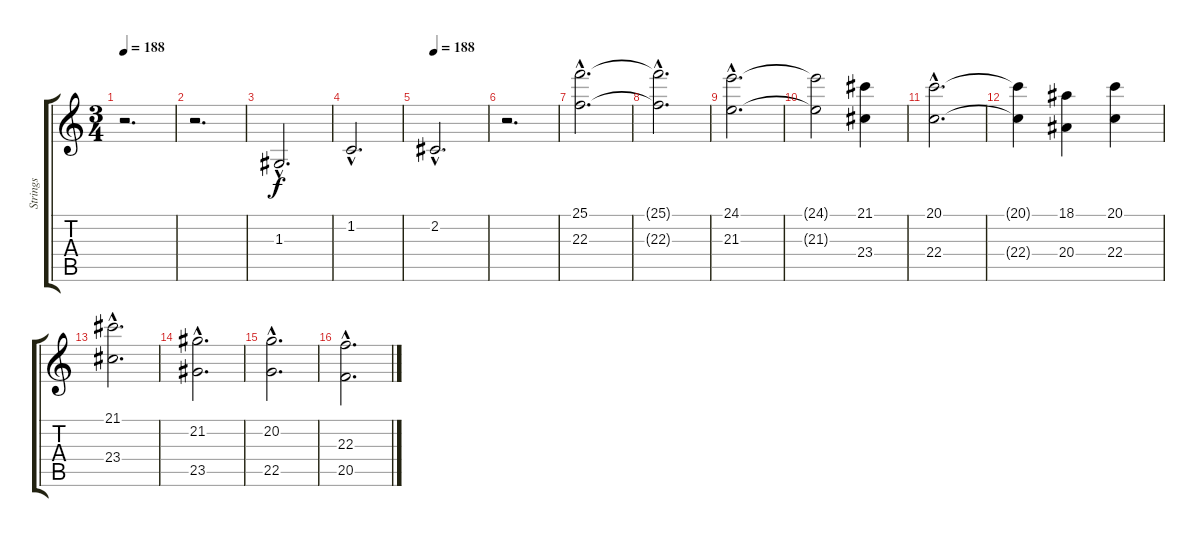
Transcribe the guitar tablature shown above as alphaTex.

\track ("Strings" "Strings") {instrument stringensemble1}
\staff {score tabs}
\tuning (E4 B3 G3 D3 A2 E2) {hide}
\ts (3 4)
\tempo 188
\clef g2
\ks c
r.2{d dy f} |
r.2{d} |
1.3{hac}.2{d} |
1.2{hac}.2{d} |
\tempo 188
2.2{hac}.2{d} |
r.2{d} |
(25.1{hac} 22.3{hac}).2{d} |
(25.1{hac t} 22.3{hac t}).2{d} |
(24.1{hac} 21.3{hac}).2{d} |
(24.1{t} 21.3{t}).2 (21.1 23.4).4 |
(20.1{hac} 22.4{hac}).2{d} |
(20.1{t} 22.4{t}).4 (18.1 20.4).4 (20.1 22.4).4 |
(21.1{hac} 23.4{hac}).2{d} |
(21.2{hac} 23.5{hac}).2{d} |
(20.2{hac} 22.5{hac}).2{d} |
(22.3{hac} 20.5{hac}).2{d}
